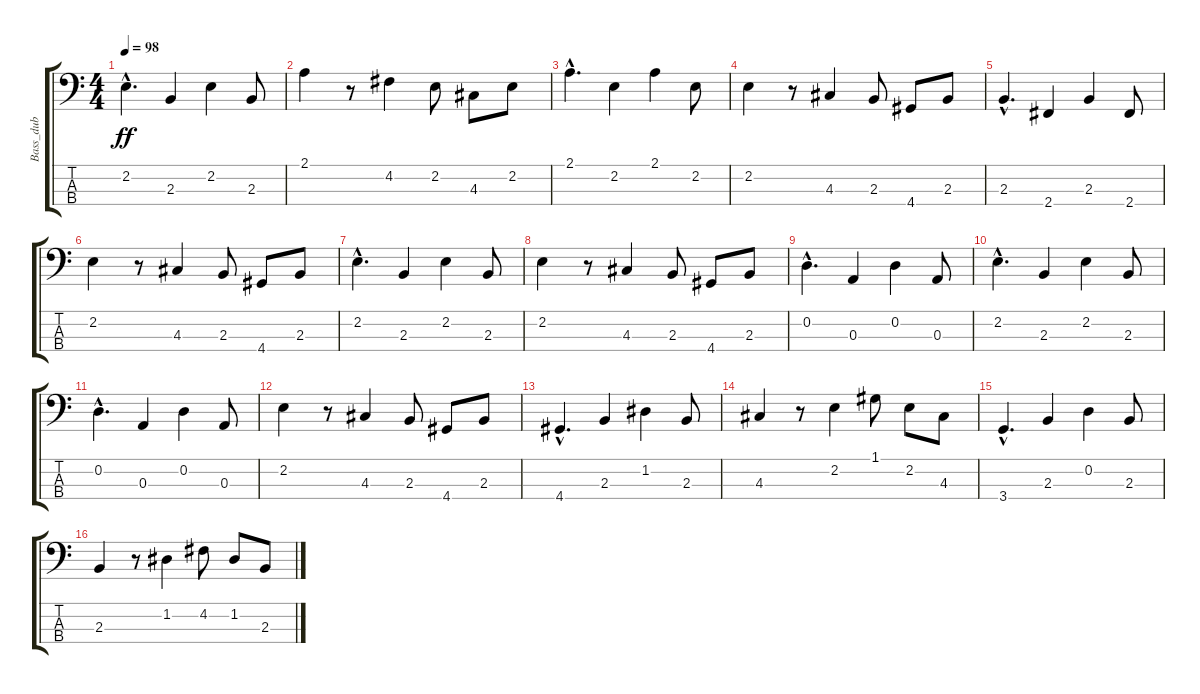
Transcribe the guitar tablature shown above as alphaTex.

\track ("Bass_dub" "Bass_dub") {instrument acousticbass}
\staff {score tabs}
\tuning (G2 D2 A1 E1) {hide}
\ts (4 4)
\tempo 98
\clef f4
\ks c
2.2{hac}.4{d dy ff} 2.3.4 2.2.4 2.3.8 |
2.1.4 r.8 4.2.4 2.2.8 4.3.8 2.2.8 |
2.1{hac}.4{d} 2.2.4 2.1.4 2.2.8 |
2.2.4 r.8 4.3.4 2.3.8 4.4.8 2.3.8 |
2.3{hac}.4{d} 2.4.4 2.3.4 2.4.8 |
2.2.4 r.8 4.3.4 2.3.8 4.4.8 2.3.8 |
2.2{hac}.4{d} 2.3.4 2.2.4 2.3.8 |
2.2.4 r.8 4.3.4 2.3.8 4.4.8 2.3.8 |
0.2{hac}.4{d} 0.3.4 0.2.4 0.3.8 |
2.2{hac}.4{d} 2.3.4 2.2.4 2.3.8 |
0.2{hac}.4{d} 0.3.4 0.2.4 0.3.8 |
2.2.4 r.8 4.3.4 2.3.8 4.4.8 2.3.8 |
4.4{hac}.4{d} 2.3.4 1.2.4 2.3.8 |
4.3.4 r.8 2.2.4 1.1.8 2.2.8 4.3.8 |
3.4{hac}.4{d} 2.3.4 0.2.4 2.3.8 |
2.3.4 r.8 1.2.4 4.2.8 1.2.8 2.3.8
